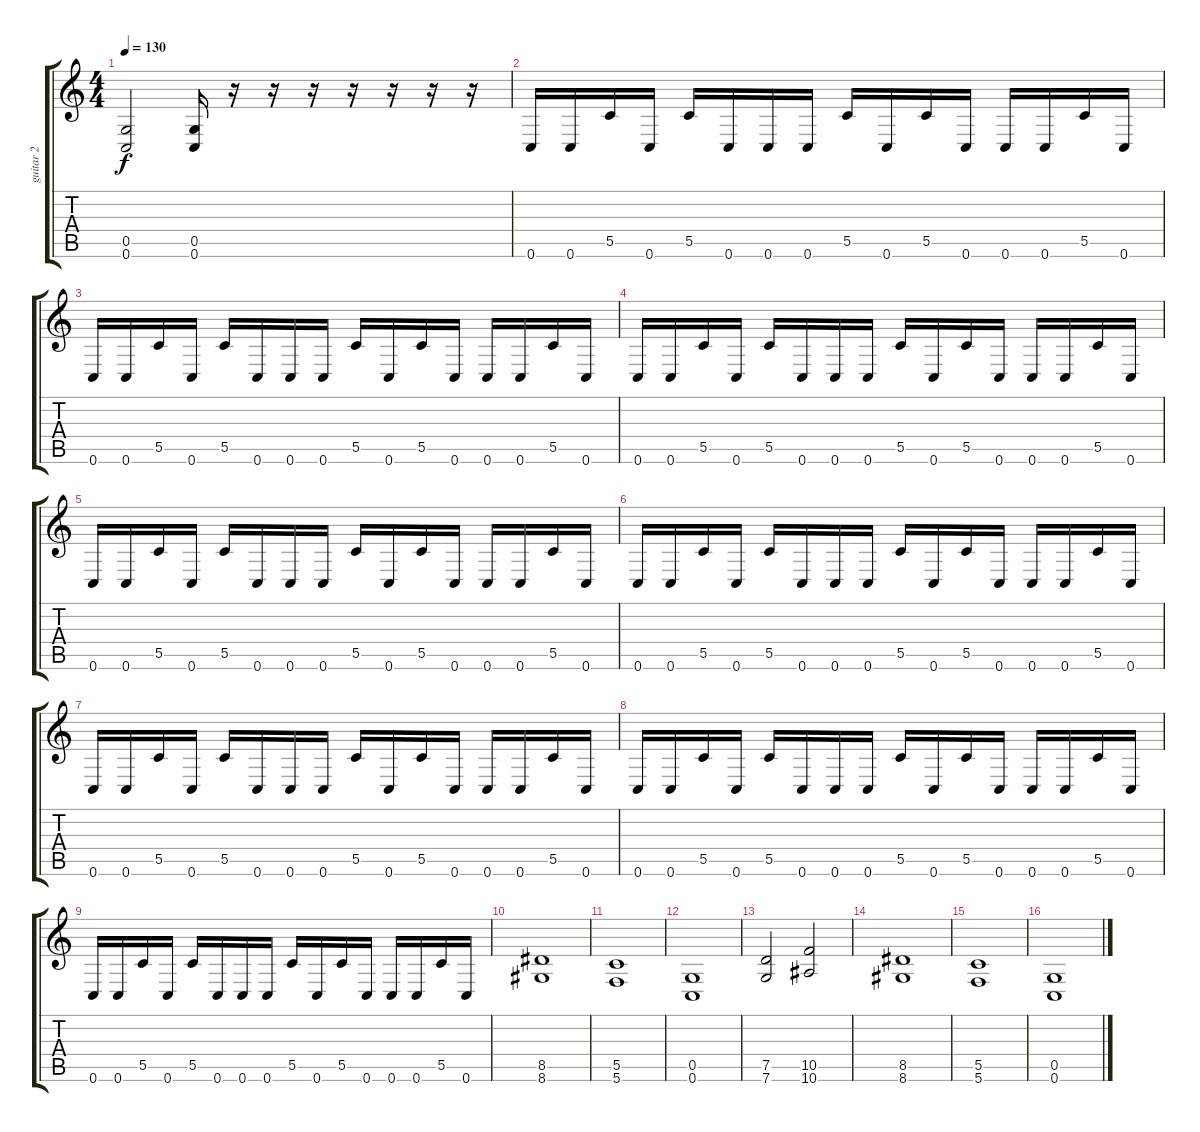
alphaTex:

\track ("guitar 2" "guitar 2") {instrument overdrivenguitar}
\staff {score tabs}
\tuning (D4 A3 F3 C3 G2 C2) {hide}
\ts (4 4)
\tempo 130
\clef g2
\ks c
(0.5{t} 0.6{t}).2{dy f} (0.5 0.6).16 r.16 r.16 r.16 r.16 r.16 r.16 r.16 |
0.6.16 0.6.16 5.5.16 0.6.16 5.5.16 0.6.16 0.6.16 0.6.16 5.5.16 0.6.16 5.5.16 0.6.16 0.6.16 0.6.16 5.5.16 0.6.16 |
0.6.16 0.6.16 5.5.16 0.6.16 5.5.16 0.6.16 0.6.16 0.6.16 5.5.16 0.6.16 5.5.16 0.6.16 0.6.16 0.6.16 5.5.16 0.6.16 |
0.6.16 0.6.16 5.5.16 0.6.16 5.5.16 0.6.16 0.6.16 0.6.16 5.5.16 0.6.16 5.5.16 0.6.16 0.6.16 0.6.16 5.5.16 0.6.16 |
0.6.16 0.6.16 5.5.16 0.6.16 5.5.16 0.6.16 0.6.16 0.6.16 5.5.16 0.6.16 5.5.16 0.6.16 0.6.16 0.6.16 5.5.16 0.6.16 |
0.6.16 0.6.16 5.5.16 0.6.16 5.5.16 0.6.16 0.6.16 0.6.16 5.5.16 0.6.16 5.5.16 0.6.16 0.6.16 0.6.16 5.5.16 0.6.16 |
0.6.16 0.6.16 5.5.16 0.6.16 5.5.16 0.6.16 0.6.16 0.6.16 5.5.16 0.6.16 5.5.16 0.6.16 0.6.16 0.6.16 5.5.16 0.6.16 |
0.6.16 0.6.16 5.5.16 0.6.16 5.5.16 0.6.16 0.6.16 0.6.16 5.5.16 0.6.16 5.5.16 0.6.16 0.6.16 0.6.16 5.5.16 0.6.16 |
0.6.16 0.6.16 5.5.16 0.6.16 5.5.16 0.6.16 0.6.16 0.6.16 5.5.16 0.6.16 5.5.16 0.6.16 0.6.16 0.6.16 5.5.16 0.6.16 |
(8.5 8.6).1 |
(5.5 5.6).1 |
(0.5 0.6).1 |
(7.5 7.6).2 (10.5 10.6).2 |
(8.5 8.6).1 |
(5.5 5.6).1 |
(0.5 0.6).1
